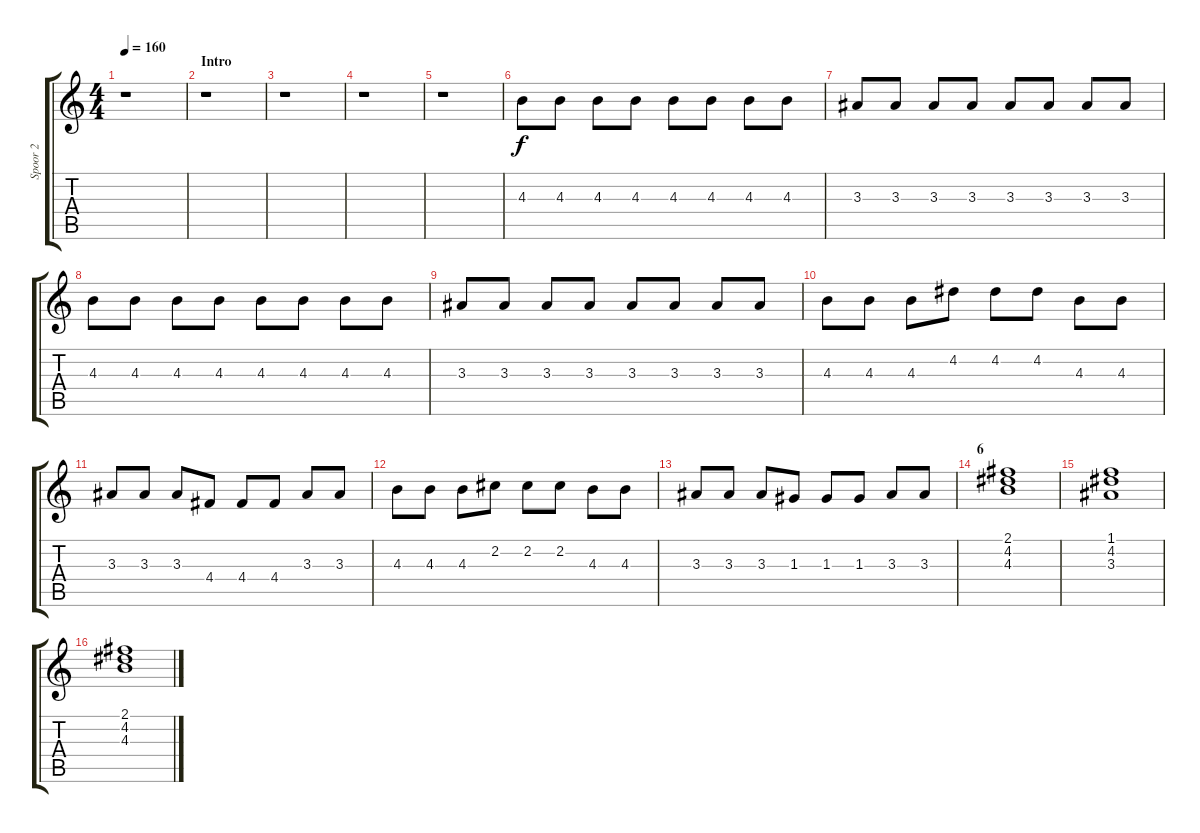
\track ("Spoor 2" "Spoor 2") {instrument overdrivenguitar}
\staff {score tabs}
\tuning (E4 B3 G3 D3 A2 E2) {hide}
\ts (4 4)
\tempo 160
\clef g2
\ks c
r.1{dy f instrument guitarharmonics} |
\section ("" "Intro")
r.1 |
r.1 |
r.1 |
r.1 |
4.3.8 4.3.8 4.3.8 4.3.8 4.3.8 4.3.8 4.3.8 4.3.8 |
3.3.8 3.3.8 3.3.8 3.3.8 3.3.8 3.3.8 3.3.8 3.3.8 |
4.3.8 4.3.8 4.3.8 4.3.8 4.3.8 4.3.8 4.3.8 4.3.8 |
3.3.8 3.3.8 3.3.8 3.3.8 3.3.8 3.3.8 3.3.8 3.3.8 |
4.3.8 4.3.8 4.3.8 4.2.8 4.2.8 4.2.8 4.3.8 4.3.8 |
3.3.8 3.3.8 3.3.8 4.4.8 4.4.8 4.4.8 3.3.8 3.3.8 |
4.3.8 4.3.8 4.3.8 2.2.8 2.2.8 2.2.8 4.3.8 4.3.8 |
3.3.8 3.3.8 3.3.8 1.3.8 1.3.8 1.3.8 3.3.8 3.3.8 |
\section ("" "6")
(2.1 4.2 4.3).1{volume 11 instrument electricguitarmuted} |
(1.1 4.2 3.3).1 |
(2.1 4.2 4.3).1
